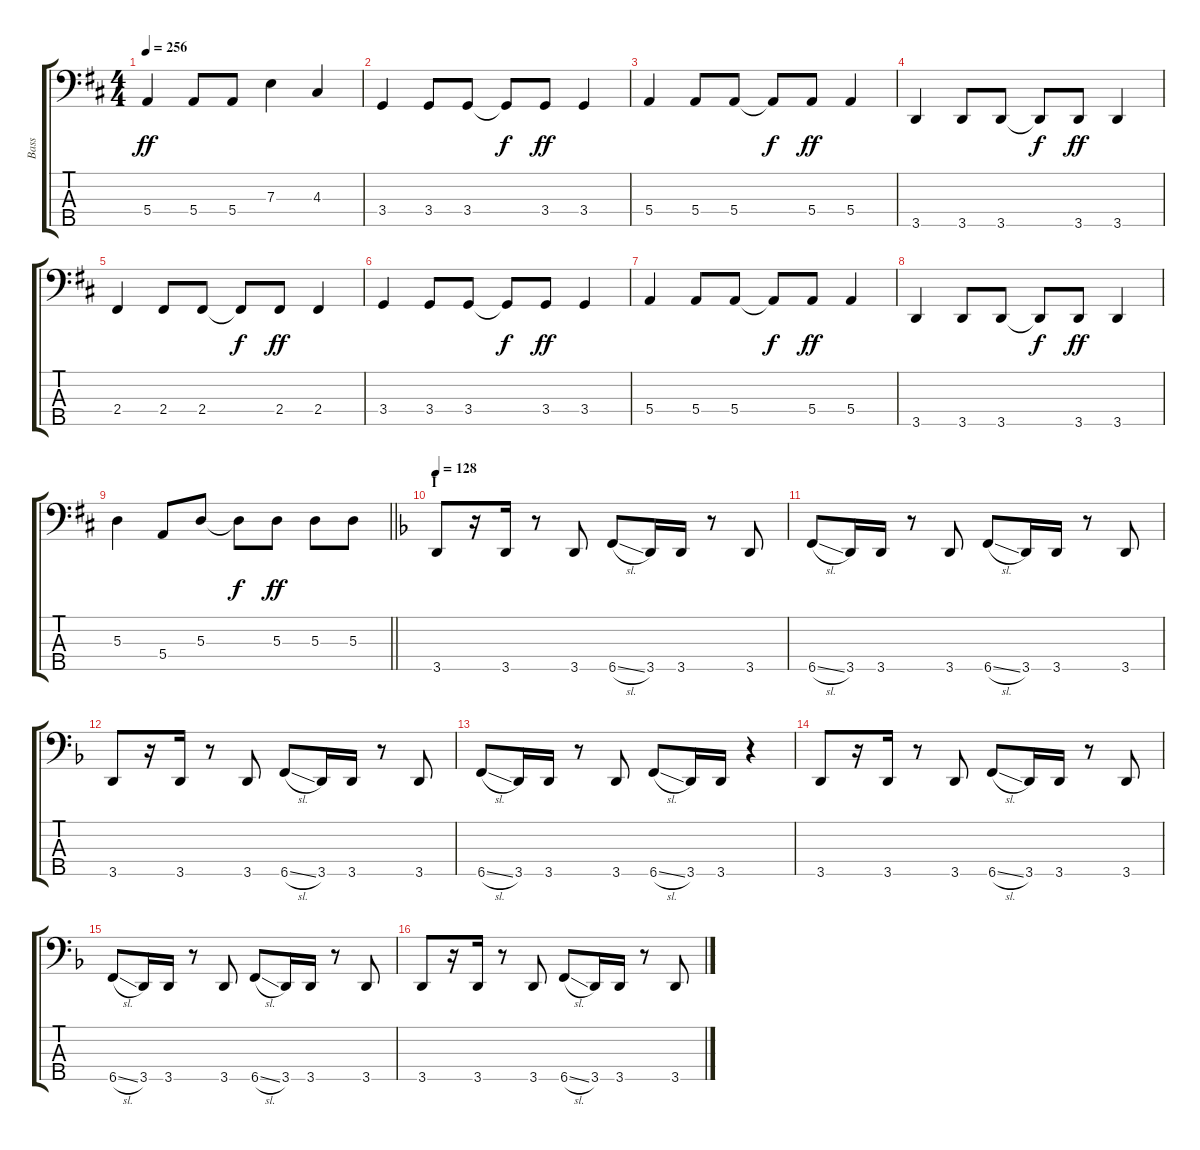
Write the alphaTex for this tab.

\track ("Bass" "Bass") {instrument electricbasspick}
\staff {score tabs}
\tuning (G2 D2 A1 E1 B0) {hide}
\ts (4 4)
\tempo 256
\clef f4
\ks d
5.4.4{dy ff} 5.4.8 5.4.8 7.3.4 4.3.4 |
3.4.4 3.4.8 3.4.8 3.4{t}.8{dy f} 3.4.8{dy ff} 3.4.4 |
5.4.4 5.4.8 5.4.8 5.4{t}.8{dy f} 5.4.8{dy ff} 5.4.4 |
3.5.4 3.5.8 3.5.8 3.5{t}.8{dy f} 3.5.8{dy ff} 3.5.4 |
2.4.4 2.4.8 2.4.8 2.4{t}.8{dy f} 2.4.8{dy ff} 2.4.4 |
3.4.4 3.4.8 3.4.8 3.4{t}.8{dy f} 3.4.8{dy ff} 3.4.4 |
5.4.4 5.4.8 5.4.8 5.4{t}.8{dy f} 5.4.8{dy ff} 5.4.4 |
3.5.4 3.5.8 3.5.8 3.5{t}.8{dy f} 3.5.8{dy ff} 3.5.4 |
\barLineRight lightlight
5.3.4 5.4.8 5.3.8 5.3{t}.8{dy f} 5.3.8{dy ff} 5.3.8 5.3.8 |
\section ("" "I")
\tempo 128
\ks f
3.5.8 r.16 3.5.16 r.8 3.5.8 6.5{sl}.8 3.5.16 3.5.16 r.8 3.5.8 |
6.5{sl}.8 3.5.16 3.5.16 r.8 3.5.8 6.5{sl}.8 3.5.16 3.5.16 r.8 3.5.8 |
3.5.8 r.16 3.5.16 r.8 3.5.8 6.5{sl}.8 3.5.16 3.5.16 r.8 3.5.8 |
6.5{sl}.8 3.5.16 3.5.16 r.8 3.5.8 6.5{sl}.8 3.5.16 3.5.16 r.4 |
3.5.8 r.16 3.5.16 r.8 3.5.8 6.5{sl}.8 3.5.16 3.5.16 r.8 3.5.8 |
6.5{sl}.8 3.5.16 3.5.16 r.8 3.5.8 6.5{sl}.8 3.5.16 3.5.16 r.8 3.5.8 |
3.5.8 r.16 3.5.16 r.8 3.5.8 6.5{sl}.8 3.5.16 3.5.16 r.8 3.5.8
